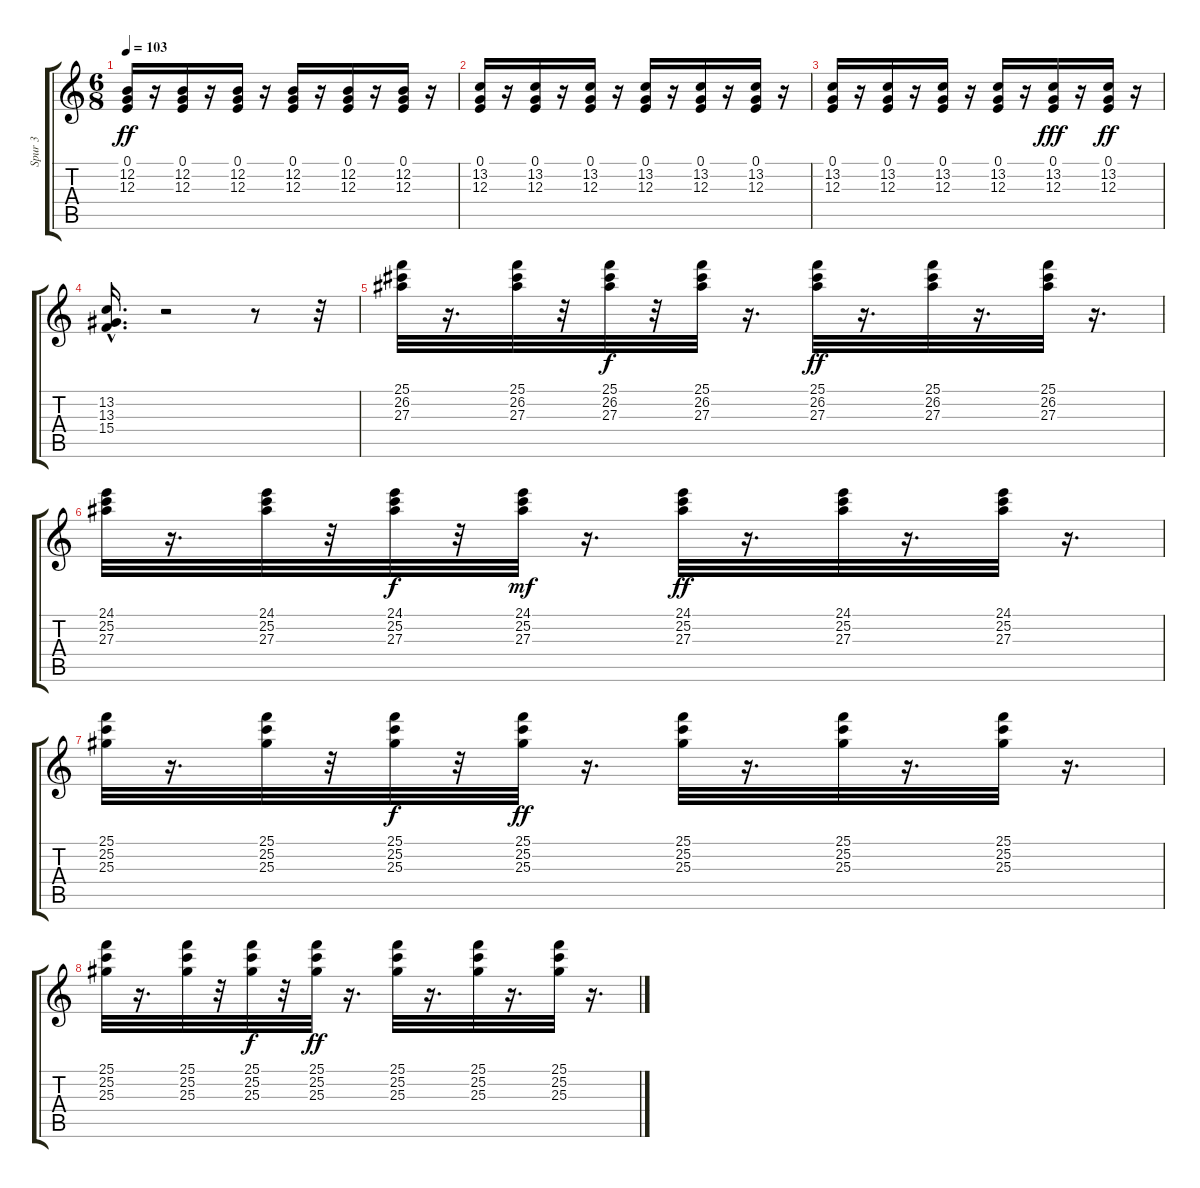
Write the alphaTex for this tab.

\track ("Spur 3" "Spur 3") {instrument acousticgrandpiano}
\staff {score tabs}
\tuning (E4 B3 G3 D3 A2 E2) {hide}
\ts (6 8)
\tempo 103
\clef g2
\ks c
(0.1 12.2 12.3).16{dy ff} r.16 (0.1 12.2 12.3).16 r.16 (0.1 12.2 12.3).16 r.16 (0.1 12.2 12.3).16 r.16 (0.1 12.2 12.3).16 r.16 (0.1 12.2 12.3).16 r.16 |
(0.1 13.2 12.3).16 r.16 (0.1 13.2 12.3).16 r.16 (0.1 13.2 12.3).16 r.16 (0.1 13.2 12.3).16 r.16 (0.1 13.2 12.3).16 r.16 (0.1 13.2 12.3).16 r.16 |
(0.1 13.2 12.3).16 r.16 (0.1 13.2 12.3).16 r.16 (0.1 13.2 12.3).16 r.16 (0.1 13.2 12.3).16 r.16 (0.1 13.2 12.3).16{dy fff} r.16 (0.1 13.2 12.3).16{dy ff} r.16 |
(13.2{hac} 13.3{hac} 15.4{hac}).16{d} r.2 r.8 r.32 |
(25.1 26.2 27.3).32{volume 3} r.16{d} (25.1 26.2 27.3).32 r.32 (25.1 26.2 27.3).32{dy f} r.32 (25.1 26.2 27.3).32 r.16{d} (25.1 26.2 27.3).32{dy ff} r.16{d} (25.1 26.2 27.3).32 r.16{d} (25.1 26.2 27.3).32 r.16{d} |
(24.1 25.2 27.3).32 r.16{d} (24.1 25.2 27.3).32 r.32 (24.1 25.2 27.3).32{dy f} r.32 (24.1 25.2 27.3).32{dy mf} r.16{d} (24.1 25.2 27.3).32{dy ff} r.16{d} (24.1 25.2 27.3).32 r.16{d} (24.1 25.2 27.3).32 r.16{d} |
(25.1 25.2 25.3).32 r.16{d} (25.1 25.2 25.3).32 r.32 (25.1 25.2 25.3).32{dy f} r.32 (25.1 25.2 25.3).32{dy ff} r.16{d} (25.1 25.2 25.3).32 r.16{d} (25.1 25.2 25.3).32 r.16{d} (25.1 25.2 25.3).32 r.16{d} |
(25.1 25.2 25.3).32 r.16{d} (25.1 25.2 25.3).32 r.32 (25.1 25.2 25.3).32{dy f} r.32 (25.1 25.2 25.3).32{dy ff} r.16{d} (25.1 25.2 25.3).32 r.16{d} (25.1 25.2 25.3).32 r.16{d} (25.1 25.2 25.3).32 r.16{d}
